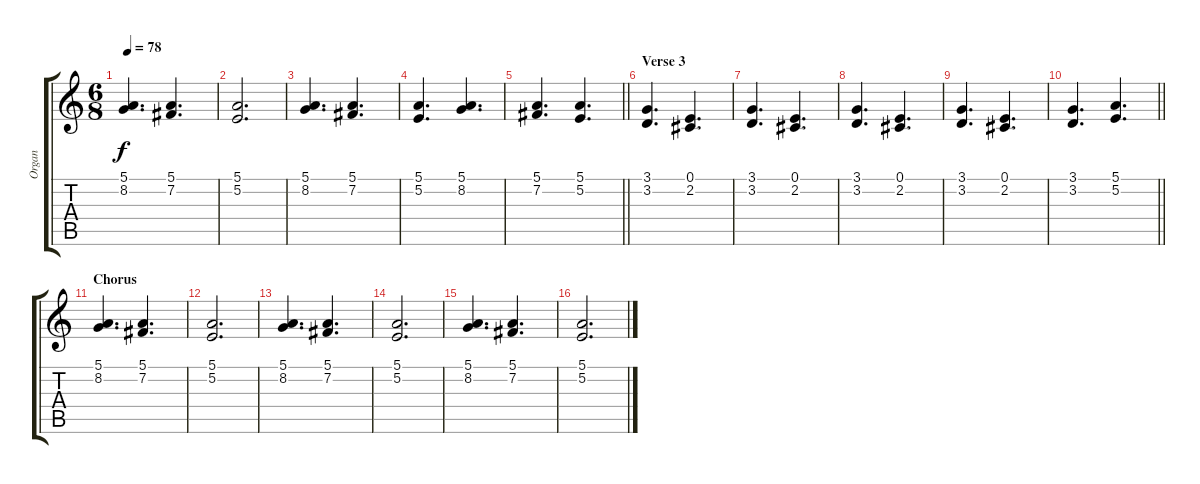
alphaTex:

\track ("Organ" "Organ") {instrument percussiveorgan}
\staff {score tabs}
\tuning (E4 B3 G3 D3 A2 E2) {hide}
\ts (6 8)
\tempo 78
\clef g2
\ks c
(5.1 8.2).4{d dy f} (5.1 7.2).4{d} |
(5.1 5.2).2{d} |
(5.1 8.2).4{d} (5.1 7.2).4{d} |
(5.1 5.2).4{d} (5.1 8.2).4{d} |
\barLineRight lightlight
(5.1 7.2).4{d} (5.1 5.2).4{d} |
\section ("" "Verse 3")
(3.1 3.2).4{d} (0.1 2.2).4{d} |
(3.1 3.2).4{d} (0.1 2.2).4{d} |
(3.1 3.2).4{d} (0.1 2.2).4{d} |
(3.1 3.2).4{d} (0.1 2.2).4{d} |
\barLineRight lightlight
(3.1 3.2).4{d} (5.1 5.2).4{d} |
\section ("" "Chorus")
(5.1 8.2).4{d} (5.1 7.2).4{d} |
(5.1 5.2).2{d} |
(5.1 8.2).4{d} (5.1 7.2).4{d} |
(5.1 5.2).2{d} |
(5.1 8.2).4{d} (5.1 7.2).4{d} |
(5.1 5.2).2{d}
